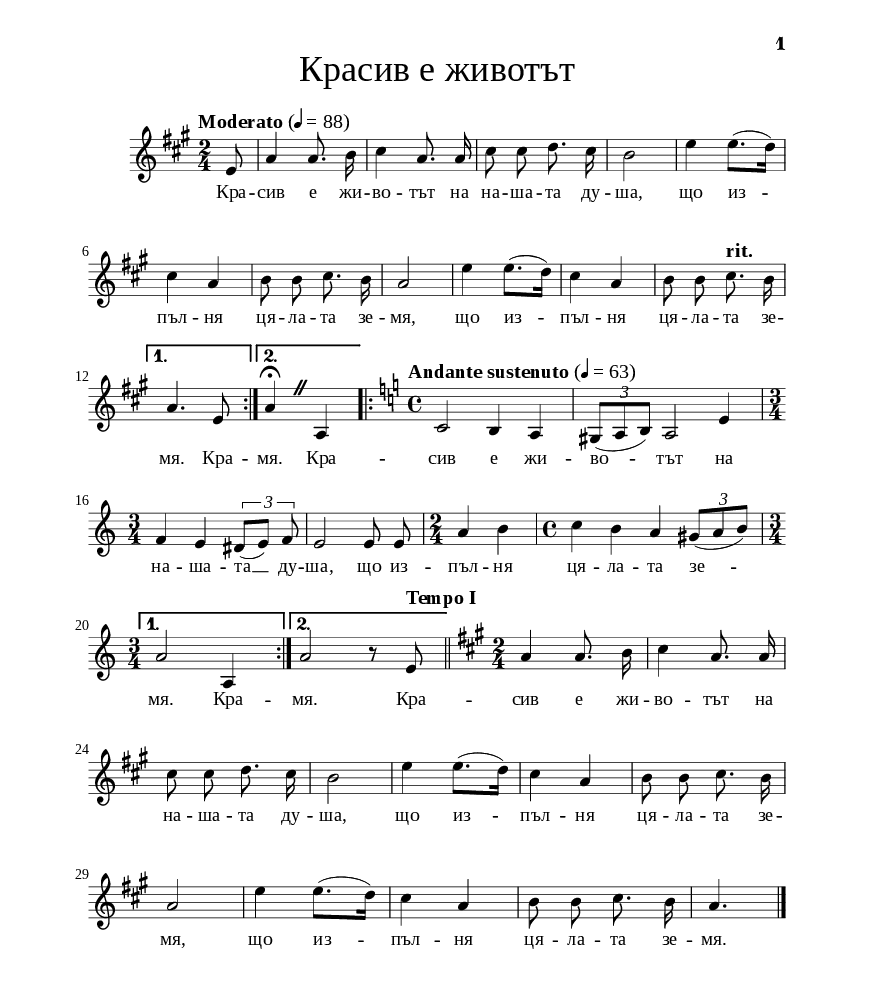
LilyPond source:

\version "2.24.4"

% include paper part and global functions
\include "include/globals.ily"

\bookpart {
  \label #'ref103
  \tocItem \markup "Красив е животът"
  \include "include/bookpart-paper.ily"
  \score {
    \include "include/score-layout.ily"


    \new Voice \absolute{
      \clef treble
      \key a \major
      \time 2/4
      \tempoFunc "Moderato" 4 "88"
      \autoBeamOff
      \partial 8
      \repeat volta 2 {
        e'8 | a'4 a'8. b'16 | cis''4 a'8. a'16 | cis''8 cis''8 d''8. cis''16 | b'2 | e''4 e''8. ( [ d''16 ] ) \break |

        cis''4 a' | b'8 b' cis''8. b'16 | a'2 | e''4 e''8. ( [ d''16 ] ) | cis''4 a' |  b'8 b' \tempo "rit." cis''8. b'16 | \break
      }
      \alternative {
        {  a'4. e'8 | }
        {  a'4 \fermata \caesura a4 \tempoFunc "Andante sustenuto" 4 "63" }
      }

      \key a \minor \time 4/4 \repeat volta 2 {
        c'2 b4 a |  \tuplet 3/2 { gis8 [ ( a b ) ] } a2 e'4 | \break

        \time 3/4 f'4 e' \tuplet 3/2 { dis'8 [ ( e' )  ] f' } | e'2 e'8 e'8 | \time 2/4 a'4 b'4 | \time 4/4 c''4 b' a' \tuplet 3/2 { gis'8 [ ( a' b' ) ] } | \break
        \time 3/4
      }


      \alternative {
        {  a'2 a4 | }
        {
          a'2 r8  \tempo "Tempo I"
          e'8 \bar "||"
        }
      }

      \time 2/4 \key a \major a'4 a'8. b'16 | cis''4 a'8. a'16 | \break

      cis''8 cis''8 d''8. cis''16 | b'2 |e''4  e''8. [ ( d''16 ) ] | cis''4 a'4 | b'8 b' cis''8. b'16 | \break

      a'2 | e''4 e''8. [ ( d''16 ) ]  | cis''4 a' | b'8 b' cis''8. b'16 | a'4. \bar "|."

    }

    \addlyrics {
      Кра -- сив е жи -- во -- тът на на -- ша -- та ду -- ша,

      що из -- пъл -- ня ця -- ла -- та зе -- мя,

      що из -- пъл -- ня ця -- ла -- та зе -- мя. Кра -- мя.

      Кра -- сив е жи -- во -- тът на на -- ша -- та __ ду -- ша,

      що из -- пъл -- ня ця -- ла -- та зе -- мя. Кра -- мя.

      Кра -- сив е жи -- во -- тът на на -- ша -- та ду -- ша,

      що из -- пъл -- ня ця -- ла -- та зе -- мя,

      що из -- пъл -- ня ця -- ла -- та зе -- мя.
    }

    \header {
      title = \titleFunc #'ref_desc_11 "Красив е животът" "Krasiv e životăt"
    }

    \midi{}

  } % score
} % bookpart
